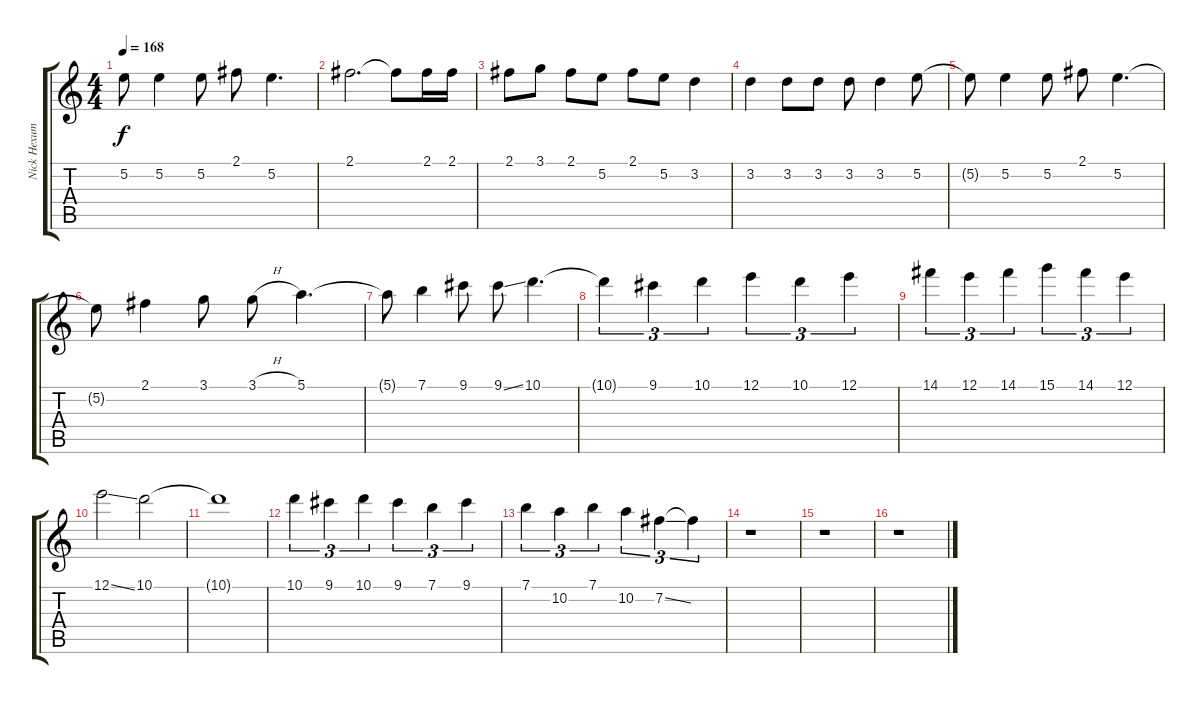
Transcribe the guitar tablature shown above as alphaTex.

\track ("Nick Hexum" "Nick Hexum") {instrument distortionguitar}
\staff {score tabs}
\tuning (E4 B3 G3 D3 A2 E2) {hide}
\ts (4 4)
\tempo 168
\clef g2
\ks c
5.2{t}.8{dy f} 5.2.4 5.2.8 2.1.8 5.2.4{d} |
2.1.2{d} 2.1{t}.8 2.1.16 2.1.16 |
2.1.8 3.1.8 2.1.8 5.2.8 2.1.8 5.2.8 3.2.4 |
3.2.4 3.2.8 3.2.8 3.2.8 3.2.4 5.2.8 |
5.2{t}.8 5.2.4 5.2.8 2.1.8 5.2.4{d} |
5.2{t}.8 2.1.4 3.1.8 3.1{h}.8 5.1.4{d} |
5.1{t}.8 7.1.4 9.1.8 9.1{ss}.8 10.1.4{d} |
10.1{t}.4{tu (3 2)} 9.1.4{tu (3 2)} 10.1.4{tu (3 2)} 12.1.4{tu (3 2)} 10.1.4{tu (3 2)} 12.1.4{tu (3 2)} |
14.1.4{tu (3 2)} 12.1.4{tu (3 2)} 14.1.4{tu (3 2)} 15.1.4{tu (3 2)} 14.1.4{tu (3 2)} 12.1.4{tu (3 2)} |
12.1{ss}.2 10.1.2 |
10.1{t}.1 |
10.1.4{tu (3 2)} 9.1.4{tu (3 2)} 10.1.4{tu (3 2)} 9.1.4{tu (3 2)} 7.1.4{tu (3 2)} 9.1.4{tu (3 2)} |
7.1.4{tu (3 2)} 10.2.4{tu (3 2)} 7.1.4{tu (3 2)} 10.2.4{tu (3 2)} 7.2{ss}.4{tu (3 2)} 7.2{t}.4{tu (3 2)} |
r.1 |
r.1 |
r.1
